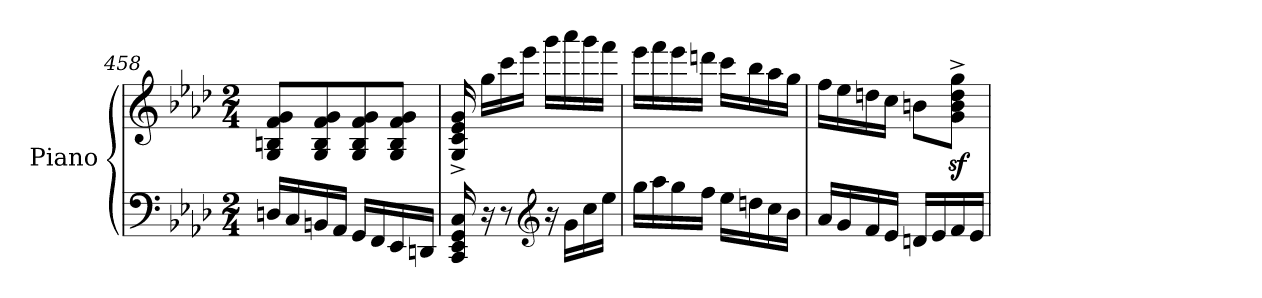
**kern	**kern
*part1	*part1
*staff2	*staff1
*I"Piano	*
*I'Pno.	*
*clefF4	*clefG2
*k[b-e-a-d-]	*k[b-e-a-d-]
*M2/4	*M2/4
=458	=458
16Dn/LL	8G/ 8Bn/ 8f/ 8g/L
16C/	.
16BBn/	8G/ 8B/ 8f/ 8g/
16AA-/JJ	.
16GG/LL	8G/ 8B/ 8f/ 8g/
16FF/	.
16EE-/	8G/ 8B/ 8f/ 8g/J
16DDn/JJ	.
=459	=459
16CC/ 16EE-/ 16GG/ 16C/	16G/^ 16c/^ 16e-/^ 16g/^
16r	16gg\LL
8r	16ccc\
.	16eee-\JJ
*clefG2	*
16r	16ggg\LL
16g\LL	16aaa-\
16cc\	16ggg\
16ee-\JJ	16fff\JJ
=460	=460
16gg\LL	16eee-\LL
16aa-\	16fff\
16gg\	16eee-\
16ff\JJ	16dddn\JJ
16ee-\LL	16ccc\LL
16ddn\	16bb-\
16cc\	16aa-\
16b-\JJ	16gg\JJ
=461	=461
16a-/LL	16ff\LL
16g/	16ee-\
16f/	16ddn\
16e-/JJ	16cc\JJ
16dn/LL	8bn\L
16e-/	.
16f/	8g\z<^ 8b\z<^ 8dd\z<^ 8gg\z<^J
16e-/JJ	.
=	=
*-	*-
